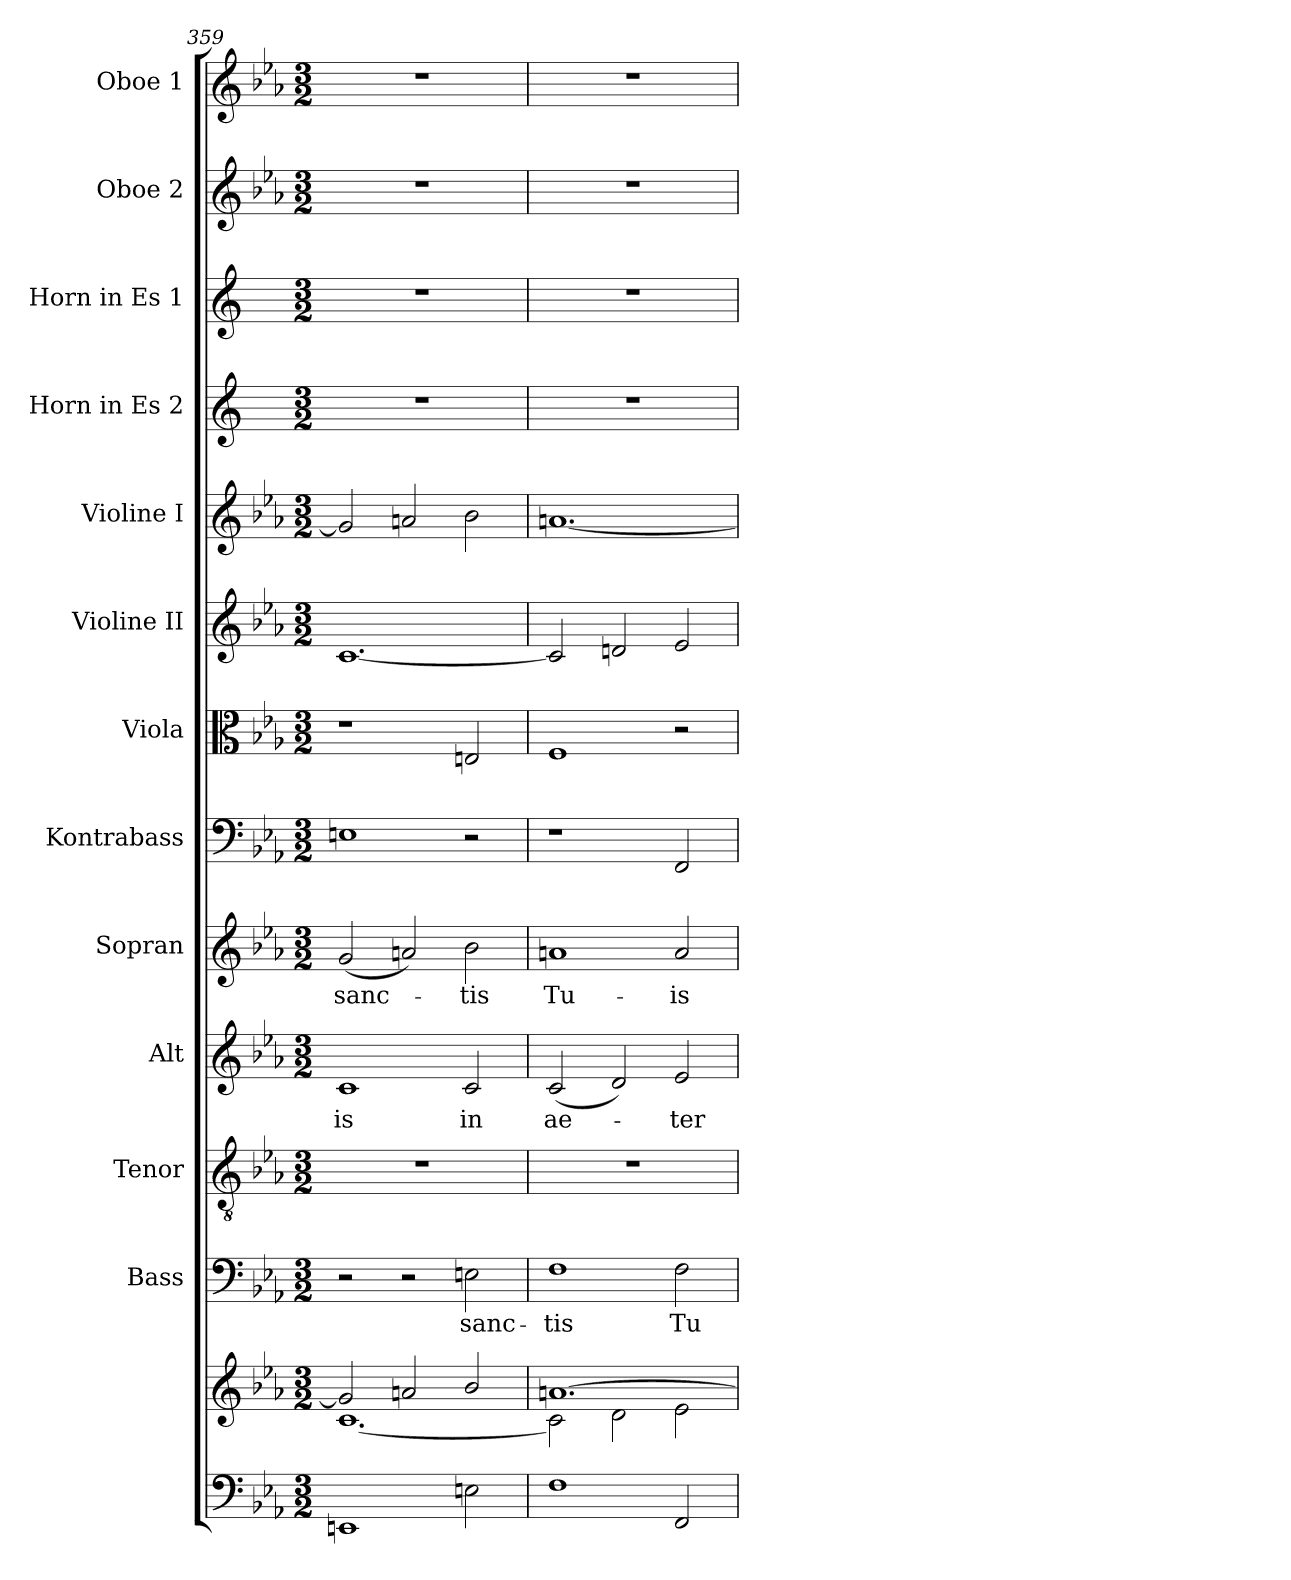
**kern	**kern	**kern	**text	**kern	**kern	**text	**kern	**text	**kern	**kern	**kern	**kern	**kern	**kern	**kern	**kern
*part13	*part13	*part12	*part12	*part11	*part10	*part10	*part9	*part9	*part8	*part7	*part6	*part5	*part4	*part3	*part2	*part1
*staff14	*staff13	*staff12	*staff12	*staff11	*staff10	*staff10	*staff9	*staff9	*staff8	*staff7	*staff6	*staff5	*staff4	*staff3	*staff2	*staff1
*	*	*I"Bass	*	*I"Tenor	*I"Alt	*	*I"Sopran	*	*I"Kontrabass	*I"Viola	*I"Violine II	*I"Violine I	*I"Horn in Es 2	*I"Horn in Es 1	*I"Oboe 2	*I"Oboe 1
*	*	*I'B.	*	*I'T.	*I'A.	*	*I'S.	*	*I'Kb.	*I'Vla.	*I'Vl. II	*I'Vl. I	*I'Hr. 2	*I'Hr. 1	*I'Ob. 2	*I'Ob. 1
*clefF4	*clefG2	*clefF4	*	*clefGv2	*clefG2	*	*clefG2	*	*clefF4	*clefC3	*clefG2	*clefG2	*clefG2	*clefG2	*clefG2	*clefG2
*	*	*	*	*	*	*	*	*	*ITrd7c12	*	*	*	*ITrd5c9	*ITrd5c9	*	*
*k[b-e-a-]	*k[b-e-a-]	*k[b-e-a-]	*	*k[b-e-a-]	*k[b-e-a-]	*	*k[b-e-a-]	*	*k[b-e-a-]	*k[b-e-a-]	*k[b-e-a-]	*k[b-e-a-]	*k[b-e-a-]	*k[b-e-a-]	*k[b-e-a-]	*k[b-e-a-]
*E-:	*E-:	*E-:	*	*E-:	*E-:	*	*E-:	*	*E-:	*E-:	*E-:	*E-:	*E-:	*E-:	*E-:	*E-:
*M3/2	*M3/2	*M3/2	*	*M3/2	*M3/2	*	*M3/2	*	*M3/2	*M3/2	*M3/2	*M3/2	*M3/2	*M3/2	*M3/2	*M3/2
=359	=359	=359	=359	=359	=359	=359	=359	=359	=359	=359	=359	=359	=359	=359	=359	=359
*	*^	*	*	*	*	*	*	*	*	*	*	*	*	*	*	*
!	!	!	!	!	!	!	!LO:LY:b	!	!LO:LY:b	!	!	!	!	!	!	!	!
1EEn	2g/]	[<1.c	2r	.	1.r	1c	-is	(<2g/	sanc-	1EEn	1r	[1.c	2g/]	1.r	1.r	1.r	1.r
.	2an/	.	2r	.	.	.	.	2an/)	.	.	.	.	2an/	.	.	.	.
!	!	!	!	!LO:LY:b	!	!	!LO:LY:b	!	!LO:LY:b	!	!	!	!	!	!	!	!
2En\	2b-/	.	2En\	sanc-	.	2c/	in	2b-\	-tis	2r	2En/	.	2b-\	.	.	.	.
=360	=360	=360	=360	=360	=360	=360	=360	=360	=360	=360	=360	=360	=360	=360	=360	=360	=360
!	!	!	!	!LO:LY:b	!	!	!LO:LY:b	!	!LO:LY:b	!	!	!	!	!	!	!	!
1F	[>1.an	2c\]	1F	-tis	1.r	(<2c/	ae-	1an	Tu-	1r	1F	2c/]	[1.an	1.r	1.r	1.r	1.r
.	.	2d\	.	.	.	2d/)	.	.	.	.	.	2dn/	.	.	.	.	.
!	!	!	!	!LO:LY:b	!	!	!LO:LY:b	!	!LO:LY:b	!	!	!	!	!	!	!	!
2FF/	.	2e-\	2F\	Tu-	.	2e-/	-ter-	2a/	-is	2FFF/	2r	2e-/	.	.	.	.	.
*	*v	*v	*	*	*	*	*	*	*	*	*	*	*	*	*	*	*
=	=	=	=	=	=	=	=	=	=	=	=	=	=	=	=	=
*-	*-	*-	*-	*-	*-	*-	*-	*-	*-	*-	*-	*-	*-	*-	*-	*-
